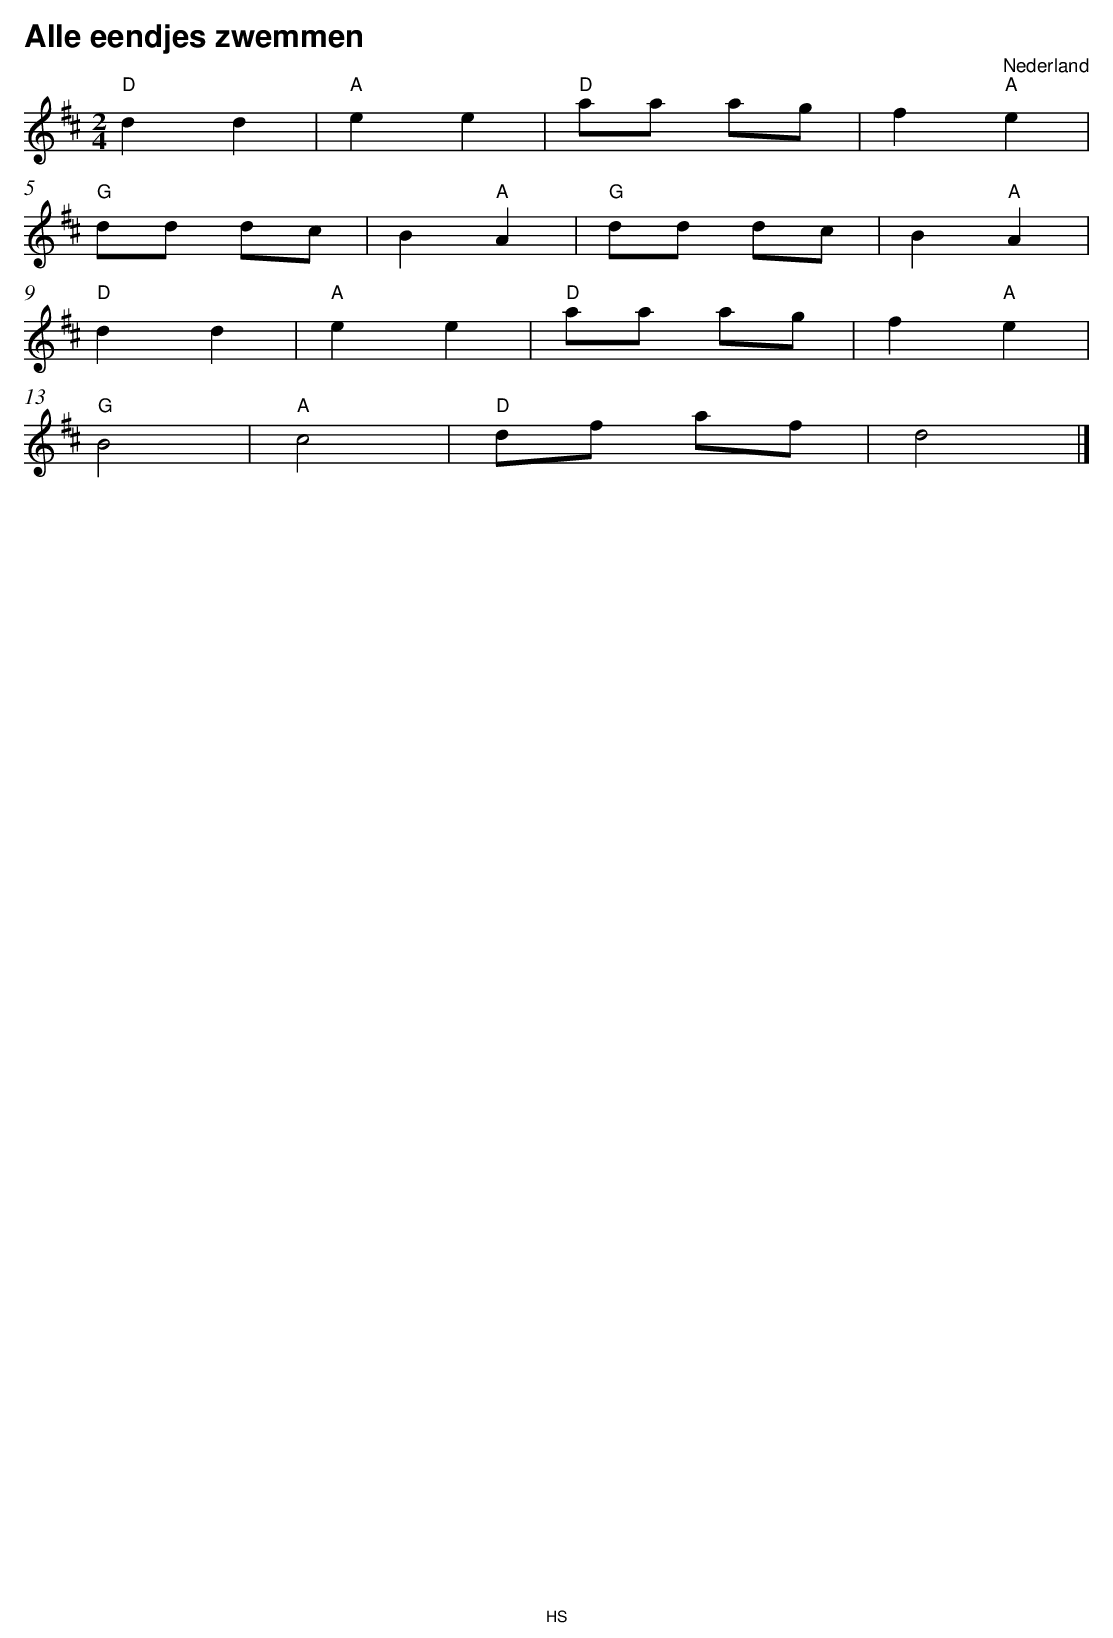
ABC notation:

X:1
T:Alle eendjes zwemmen
O:Nederland
M:2/4
L:1/8
Q:1/4=140
K:D
V:1
"D" d2 d2 |"A" e2 e2 |"D" aa ag |f2 "A" e2 |
"G" dd dc |B2 "A" A2 |"G" dd dc |B2 "A" A2 |
"D" d2 d2 |"A" e2 e2 |"D" aa ag |f2 "A" e2 |
"G" B4 |"A" c4 |"D" df af |d4 |]
